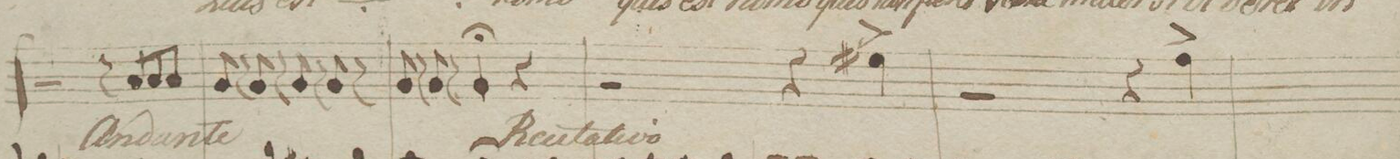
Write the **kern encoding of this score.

**kern	**dynam
*I"Viola	*
*clefC3	*
*k[b-]	*
*met(c)	*
*M4/4	*
2r	.
8r	.
8B-/L	.
8B-/	.
8B-/J	.
=7	=7
8A/	.
8r	.
8A/	.
8r	.
8A/	.
8r	.
8A/	.
8r	.
=8	=8
8A/	.
8r	.
8A/	.
8r	.
4A/;	.
4r	.
=9	=9
2r	.
4r	.
4f#X\^	.
=10	=10
2r	.
4r	.
4g\^	.
=11	=11
*-	*-
